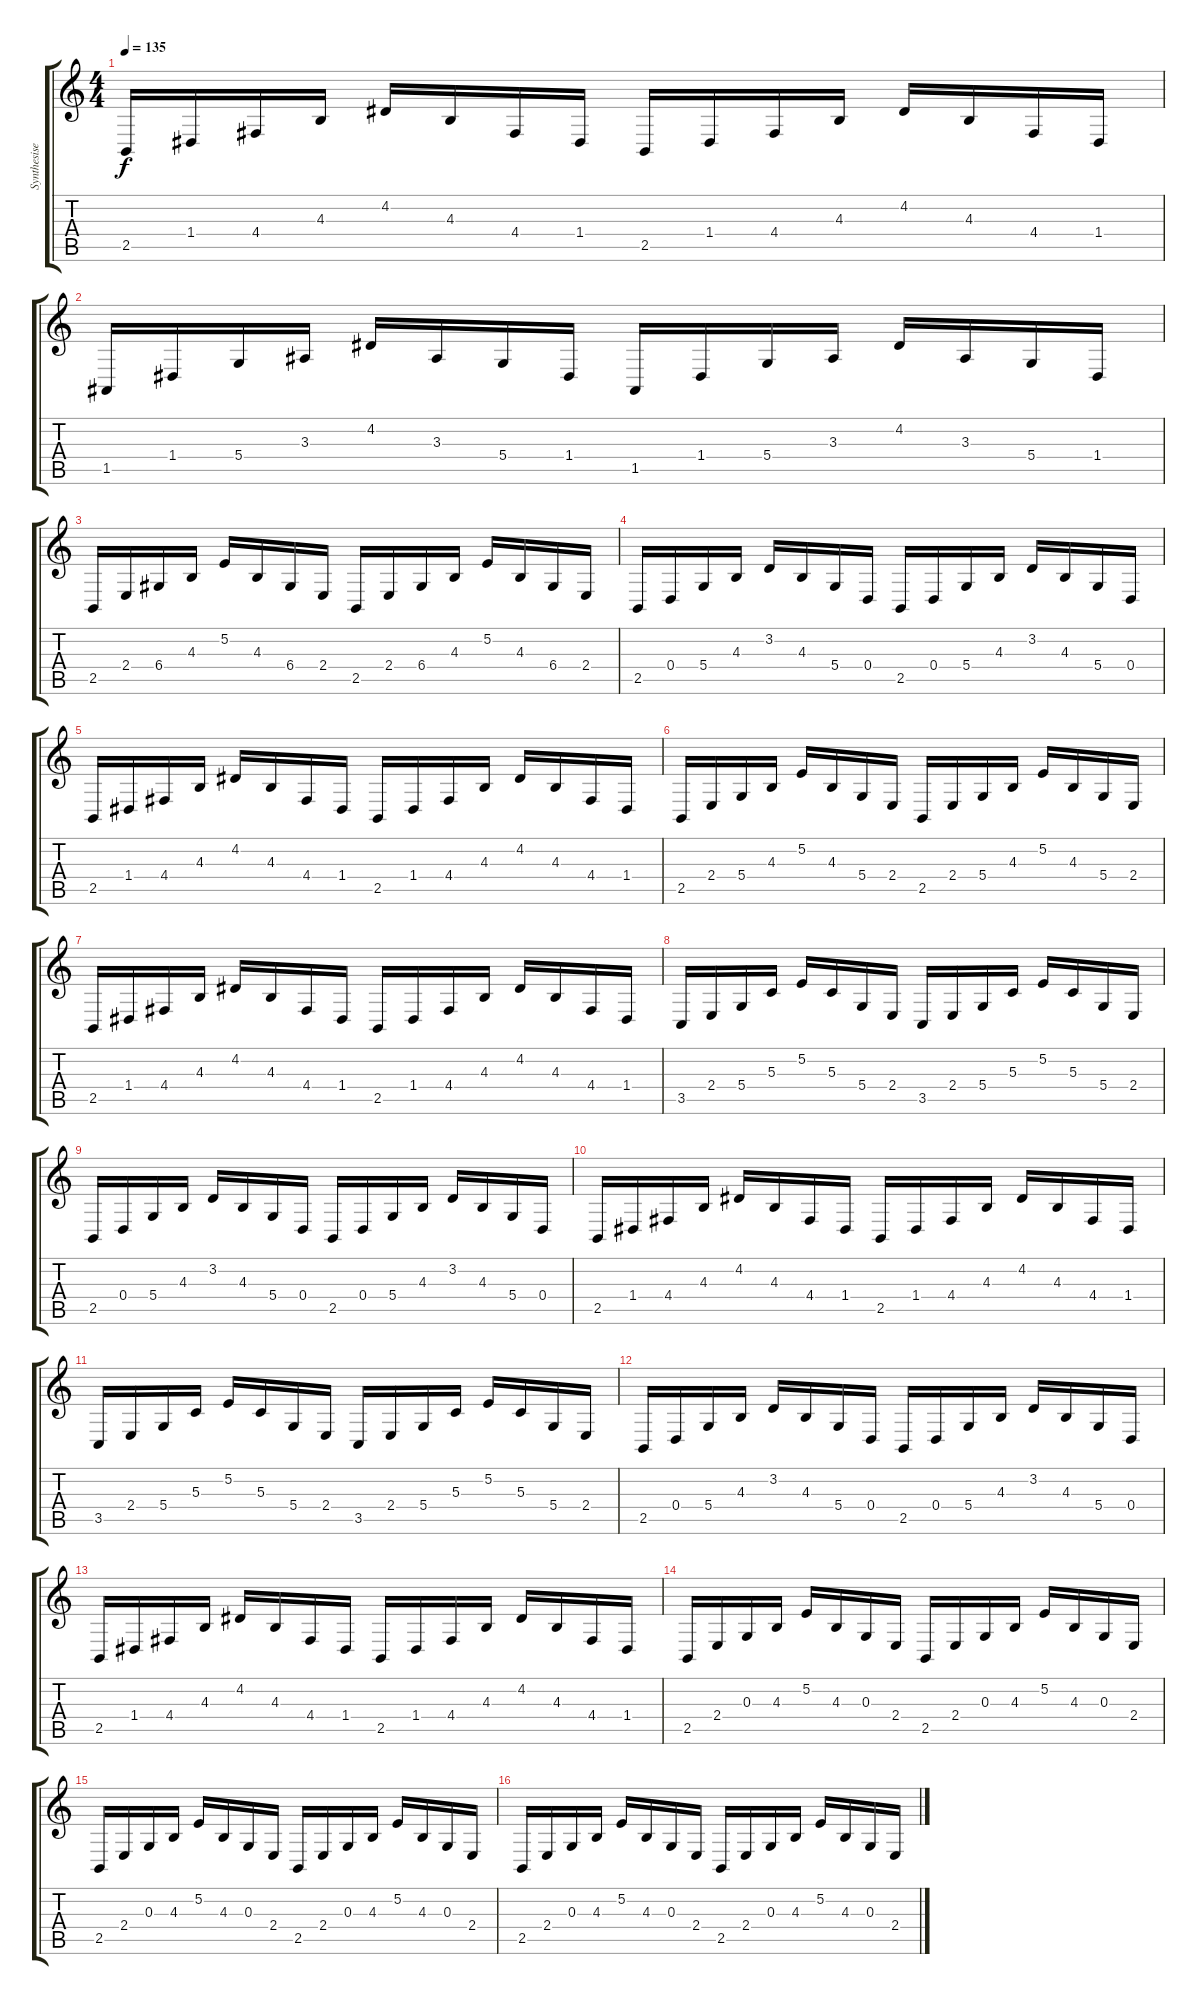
\track ("Synthesiser" "Synthesise") {instrument pad3polysynth}
\staff {score tabs}
\tuning (E4 B3 G3 D3 A2 E2) {hide}
\ts (4 4)
\tempo 135
\clef g2
\ks c
2.5.16{dy f} 1.4.16 4.4.16 4.3.16 4.2.16 4.3.16 4.4.16 1.4.16 2.5.16 1.4.16 4.4.16 4.3.16 4.2.16 4.3.16 4.4.16 1.4.16 |
1.5.16 1.4.16 5.4.16 3.3.16 4.2.16 3.3.16 5.4.16 1.4.16 1.5.16 1.4.16 5.4.16 3.3.16 4.2.16 3.3.16 5.4.16 1.4.16 |
2.5.16 2.4.16 6.4.16 4.3.16 5.2.16 4.3.16 6.4.16 2.4.16 2.5.16 2.4.16 6.4.16 4.3.16 5.2.16 4.3.16 6.4.16 2.4.16 |
2.5.16 0.4.16 5.4.16 4.3.16 3.2.16 4.3.16 5.4.16 0.4.16 2.5.16 0.4.16 5.4.16 4.3.16 3.2.16 4.3.16 5.4.16 0.4.16 |
2.5.16 1.4.16 4.4.16 4.3.16 4.2.16 4.3.16 4.4.16 1.4.16 2.5.16 1.4.16 4.4.16 4.3.16 4.2.16 4.3.16 4.4.16 1.4.16 |
2.5.16 2.4.16 5.4.16 4.3.16 5.2.16 4.3.16 5.4.16 2.4.16 2.5.16 2.4.16 5.4.16 4.3.16 5.2.16 4.3.16 5.4.16 2.4.16 |
2.5.16 1.4.16 4.4.16 4.3.16 4.2.16 4.3.16 4.4.16 1.4.16 2.5.16 1.4.16 4.4.16 4.3.16 4.2.16 4.3.16 4.4.16 1.4.16 |
3.5.16 2.4.16 5.4.16 5.3.16 5.2.16 5.3.16 5.4.16 2.4.16 3.5.16 2.4.16 5.4.16 5.3.16 5.2.16 5.3.16 5.4.16 2.4.16 |
2.5.16 0.4.16 5.4.16 4.3.16 3.2.16 4.3.16 5.4.16 0.4.16 2.5.16 0.4.16 5.4.16 4.3.16 3.2.16 4.3.16 5.4.16 0.4.16 |
2.5.16 1.4.16 4.4.16 4.3.16 4.2.16 4.3.16 4.4.16 1.4.16 2.5.16 1.4.16 4.4.16 4.3.16 4.2.16 4.3.16 4.4.16 1.4.16 |
3.5.16 2.4.16 5.4.16 5.3.16 5.2.16 5.3.16 5.4.16 2.4.16 3.5.16 2.4.16 5.4.16 5.3.16 5.2.16 5.3.16 5.4.16 2.4.16 |
2.5.16 0.4.16 5.4.16 4.3.16 3.2.16 4.3.16 5.4.16 0.4.16 2.5.16 0.4.16 5.4.16 4.3.16 3.2.16 4.3.16 5.4.16 0.4.16 |
2.5.16 1.4.16 4.4.16 4.3.16 4.2.16 4.3.16 4.4.16 1.4.16 2.5.16 1.4.16 4.4.16 4.3.16 4.2.16 4.3.16 4.4.16 1.4.16 |
2.5.16 2.4.16 0.3.16 4.3.16 5.2.16 4.3.16 0.3.16 2.4.16 2.5.16 2.4.16 0.3.16 4.3.16 5.2.16 4.3.16 0.3.16 2.4.16 |
2.5.16 2.4.16 0.3.16 4.3.16 5.2.16 4.3.16 0.3.16 2.4.16 2.5.16 2.4.16 0.3.16 4.3.16 5.2.16 4.3.16 0.3.16 2.4.16 |
2.5.16 2.4.16 0.3.16 4.3.16 5.2.16 4.3.16 0.3.16 2.4.16 2.5.16 2.4.16 0.3.16 4.3.16 5.2.16 4.3.16 0.3.16 2.4.16
